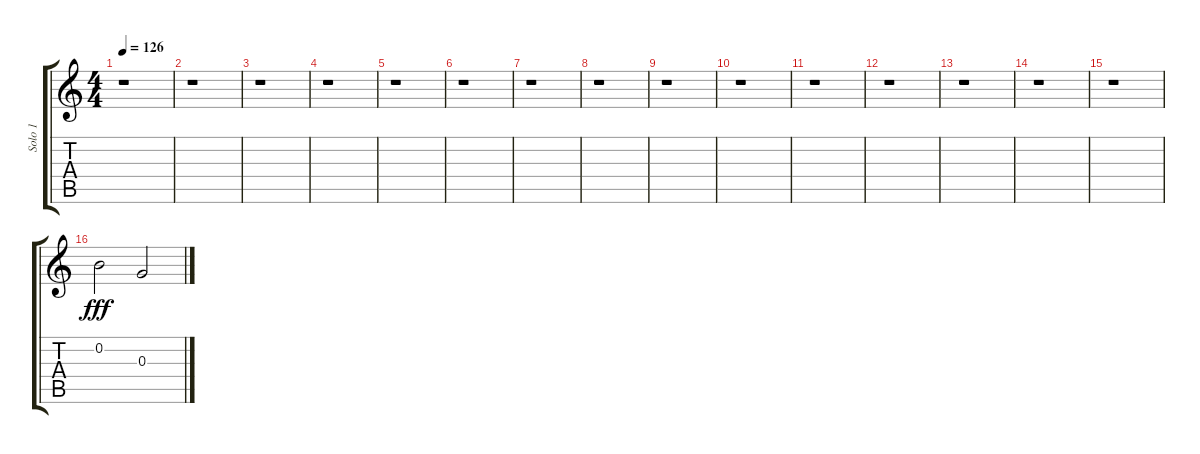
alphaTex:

\track ("Solo 1" "Solo 1") {instrument distortionguitar}
\staff {score tabs}
\tuning (E4 B3 G3 D3 A2 E2) {hide}
\ts (4 4)
\tempo 126
\clef g2
\ks c
r.1{dy fff} |
r.1 |
r.1 |
r.1 |
r.1 |
r.1 |
r.1 |
r.1 |
r.1 |
r.1 |
r.1 |
r.1 |
r.1 |
r.1 |
r.1 |
0.2.2 0.3.2
